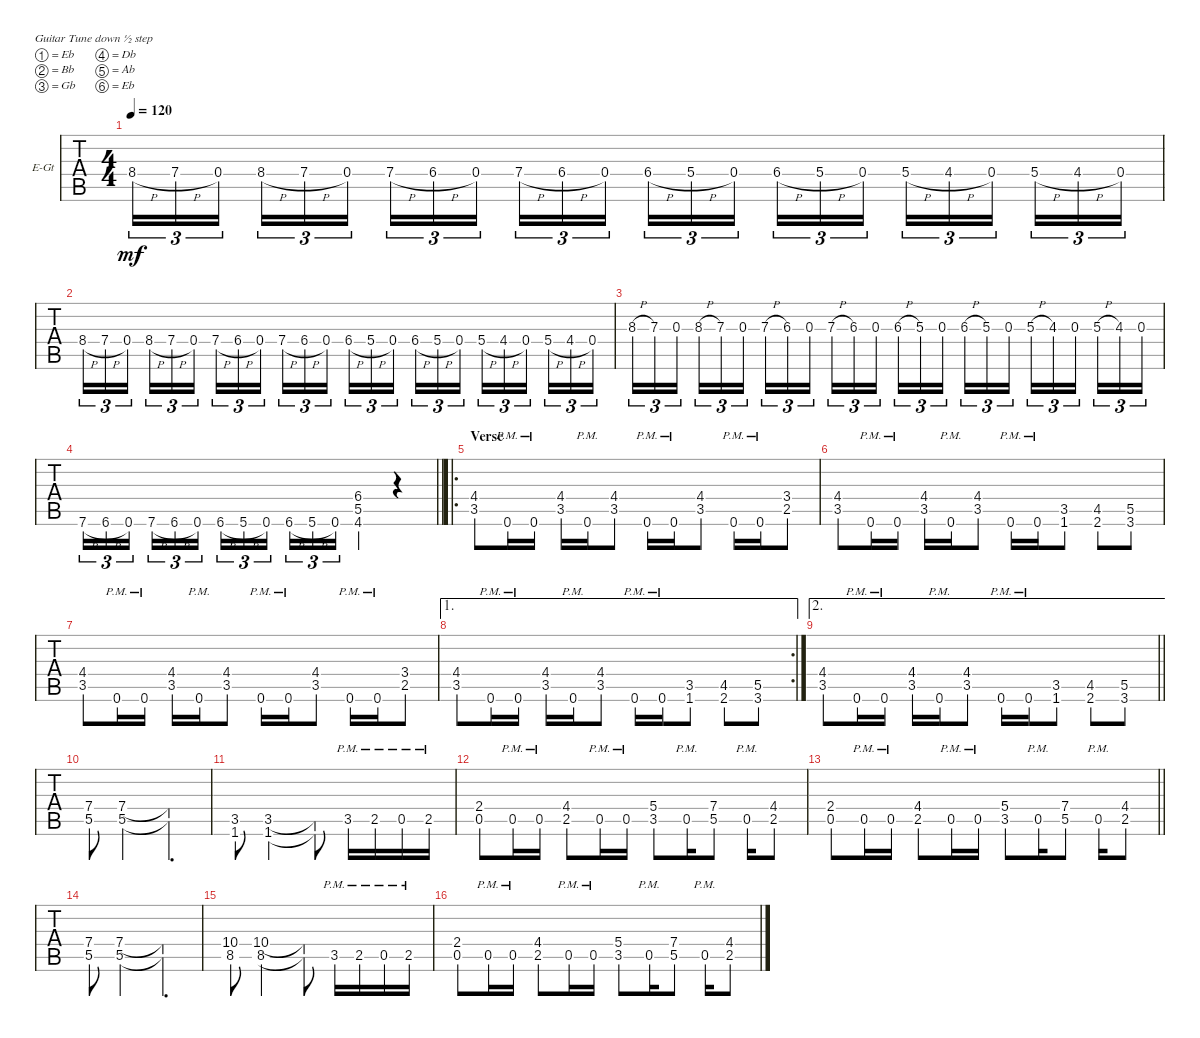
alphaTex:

\defaultSystemsLayout 4
\bracketExtendMode groupsimilarinstruments
\firstSystemTrackNameOrientation horizontal
\otherSystemsTrackNameOrientation horizontal
\track ("Electric Guitar" "E-Gt") {instrument distortionguitar}
\staff {tabs}
\tuning (Eb4 Bb3 Gb3 Db3 Ab2 Eb2)
\ts (4 4)
\tempo 120
\clef g2
\ks c
8.4{h}.16{tu (3 2) dy mf} 7.4{h}.16{tu (3 2)} 0.4.16{tu (3 2)} 8.4{h}.16{tu (3 2)} 7.4{h}.16{tu (3 2)} 0.4.16{tu (3 2)} 7.4{h}.16{tu (3 2)} 6.4{h}.16{tu (3 2)} 0.4.16{tu (3 2)} 7.4{h}.16{tu (3 2)} 6.4{h}.16{tu (3 2)} 0.4.16{tu (3 2)} 6.4{h}.16{tu (3 2)} 5.4{h}.16{tu (3 2)} 0.4.16{tu (3 2)} 6.4{h}.16{tu (3 2)} 5.4{h}.16{tu (3 2)} 0.4.16{tu (3 2)} 5.4{h}.16{tu (3 2)} 4.4{h}.16{tu (3 2)} 0.4.16{tu (3 2)} 5.4{h}.16{tu (3 2)} 4.4{h}.16{tu (3 2)} 0.4.16{tu (3 2)} |
8.4{h}.16{tu (3 2)} 7.4{h}.16{tu (3 2)} 0.4.16{tu (3 2)} 8.4{h}.16{tu (3 2)} 7.4{h}.16{tu (3 2)} 0.4.16{tu (3 2)} 7.4{h}.16{tu (3 2)} 6.4{h}.16{tu (3 2)} 0.4.16{tu (3 2)} 7.4{h}.16{tu (3 2)} 6.4{h}.16{tu (3 2)} 0.4.16{tu (3 2)} 6.4{h}.16{tu (3 2)} 5.4{h}.16{tu (3 2)} 0.4.16{tu (3 2)} 6.4{h}.16{tu (3 2)} 5.4{h}.16{tu (3 2)} 0.4.16{tu (3 2)} 5.4{h}.16{tu (3 2)} 4.4{h}.16{tu (3 2)} 0.4.16{tu (3 2)} 5.4{h}.16{tu (3 2)} 4.4{h}.16{tu (3 2)} 0.4.16{tu (3 2)} |
8.3{h}.16{tu (3 2)} 7.3.16{tu (3 2)} 0.3.16{tu (3 2)} 8.3{h}.16{tu (3 2)} 7.3.16{tu (3 2)} 0.3.16{tu (3 2)} 7.3{h}.16{tu (3 2)} 6.3.16{tu (3 2)} 0.3.16{tu (3 2)} 7.3{h}.16{tu (3 2)} 6.3.16{tu (3 2)} 0.3.16{tu (3 2)} 6.3{h}.16{tu (3 2)} 5.3.16{tu (3 2)} 0.3.16{tu (3 2)} 6.3{h}.16{tu (3 2)} 5.3.16{tu (3 2)} 0.3.16{tu (3 2)} 5.3{h}.16{tu (3 2)} 4.3.16{tu (3 2)} 0.3.16{tu (3 2)} 5.3{h}.16{tu (3 2)} 4.3.16{tu (3 2)} 0.3.16{tu (3 2)} |
\barLineRight lightlight
7.6{h}.16{tu (3 2)} 6.6{h}.16{tu (3 2)} 0.6.16{tu (3 2)} 7.6{h}.16{tu (3 2)} 6.6{h}.16{tu (3 2)} 0.6.16{tu (3 2)} 6.6{h}.16{tu (3 2)} 5.6{h}.16{tu (3 2)} 0.6.16{tu (3 2)} 6.6{h}.16{tu (3 2)} 5.6{h}.16{tu (3 2)} 0.6.16{tu (3 2)} (6.4 5.5 4.6).4 r.4 |
\ro
\section ("" "Verse")
(4.4 3.5).8 0.6{pm}.16 0.6{pm}.16 (4.4 3.5).16 0.6{pm}.16 (4.4 3.5).8 0.6{pm}.16 0.6{pm}.16 (4.4 3.5).8 0.6{pm}.16 0.6{pm}.16 (3.4 2.5).8 |
(4.4 3.5).8 0.6{pm}.16 0.6{pm}.16 (4.4 3.5).16 0.6{pm}.16 (4.4 3.5).8 0.6{pm}.16 0.6{pm}.16 (3.5 1.6).8 (4.5 2.6).8 (5.5 3.6).8 |
(4.4 3.5).8 0.6{pm}.16 0.6{pm}.16 (4.4 3.5).16 0.6{pm}.16 (4.4 3.5).8 0.6{pm}.16 0.6{pm}.16 (4.4 3.5).8 0.6{pm}.16 0.6{pm}.16 (3.4 2.5).8 |
\ae 1
\rc 2
(4.4 3.5).8 0.6{pm}.16 0.6{pm}.16 (4.4 3.5).16 0.6{pm}.16 (4.4 3.5).8 0.6{pm}.16 0.6{pm}.16 (3.5 1.6).8 (4.5 2.6).8 (5.5 3.6).8 |
\ae 2
\barLineRight lightlight
(4.4 3.5).8 0.6{pm}.16 0.6{pm}.16 (4.4 3.5).16 0.6{pm}.16 (4.4 3.5).8 0.6{pm}.16 0.6{pm}.16 (3.5 1.6).8 (4.5 2.6).8 (5.5 3.6).8 |
(7.4 5.5).8 (7.4 5.5).2 (7.4{t} 5.5{t}).4{d} |
(3.5 1.6).8 (3.5 1.6).2 (3.5{t} 1.6{t}).8 3.5{pm}.16 2.5{pm}.16 0.5{pm}.16 2.5{pm}.16 |
(2.4 0.5).8 0.5{pm}.16 0.5{pm}.16 (4.4 2.5).8 0.5{pm}.16 0.5{pm}.16 (5.4 3.5).8 0.5{pm}.16 (7.4 5.5).8 0.5{pm}.16 (4.4 2.5).8 |
\barLineRight lightlight
(2.4 0.5).8 0.5{pm}.16 0.5{pm}.16 (4.4 2.5).8 0.5{pm}.16 0.5{pm}.16 (5.4 3.5).8 0.5{pm}.16 (7.4 5.5).8 0.5{pm}.16 (4.4 2.5).8 |
(7.4 5.5).8 (7.4 5.5).2 (7.4{t} 5.5{t}).4{d} |
(10.4 8.5).8 (10.4 8.5).2 (10.4{t} 8.5{t}).8 3.5{pm}.16 2.5{pm}.16 0.5{pm}.16 2.5{pm}.16 |
(2.4 0.5).8 0.5{pm}.16 0.5{pm}.16 (4.4 2.5).8 0.5{pm}.16 0.5{pm}.16 (5.4 3.5).8 0.5{pm}.16 (7.4 5.5).8 0.5{pm}.16 (4.4 2.5).8
